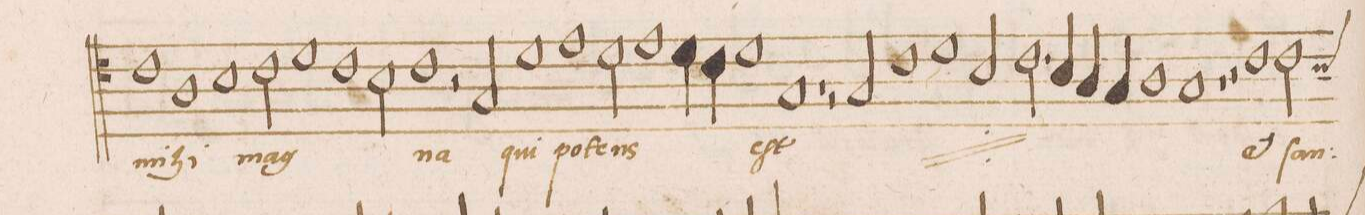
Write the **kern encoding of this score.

**kern	**text
*I"TENOR	*
*clefC4	*
*k[]	*
*met(C|)	*
*M2/1	*
1c	mi-
1A	-hi
=49	=49
1B	.
2c\	mag-
1d	.
=50	=50
1c	.
2B\	.
=51	=51
1c	-na
2r	.
2G/	qui
=52	=52
1d	.
1e	po-
=53	=53
2d\	-tens
1e	.
4d\	.
4c\	.
=54	=54
1d	.
1G	eſt
=55	=55
1r	.
2r	.
*	*ij
2G/	qui
=56	=56
1c	po-
1d	.
=57	=57
2B/	-tens
2.c\	.
4B/	.
4A/	.
4G/	.
=58	=58
1A	.
1G	est
*	*Xij
=59	=59
1r	.
2r	.
1c	et
=60	=60
*custos:B	*
2c\	ſan-
*-	*-
